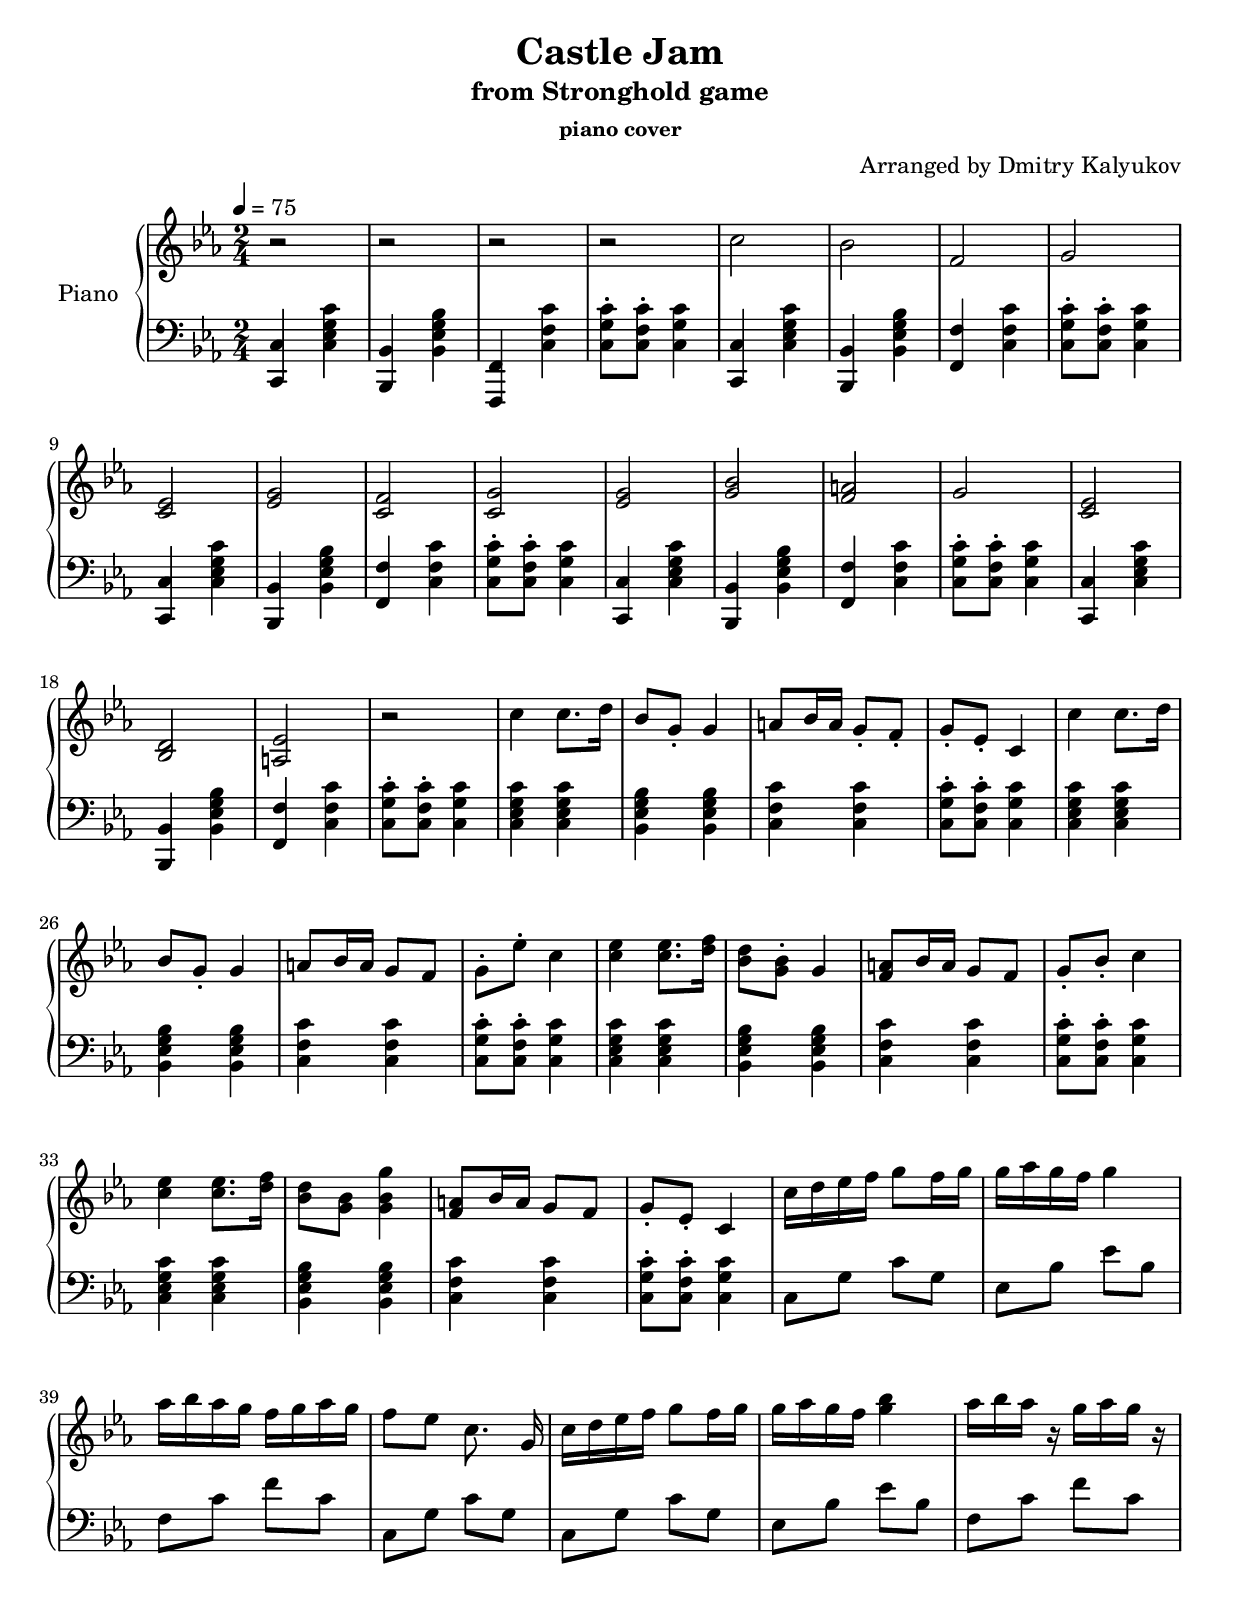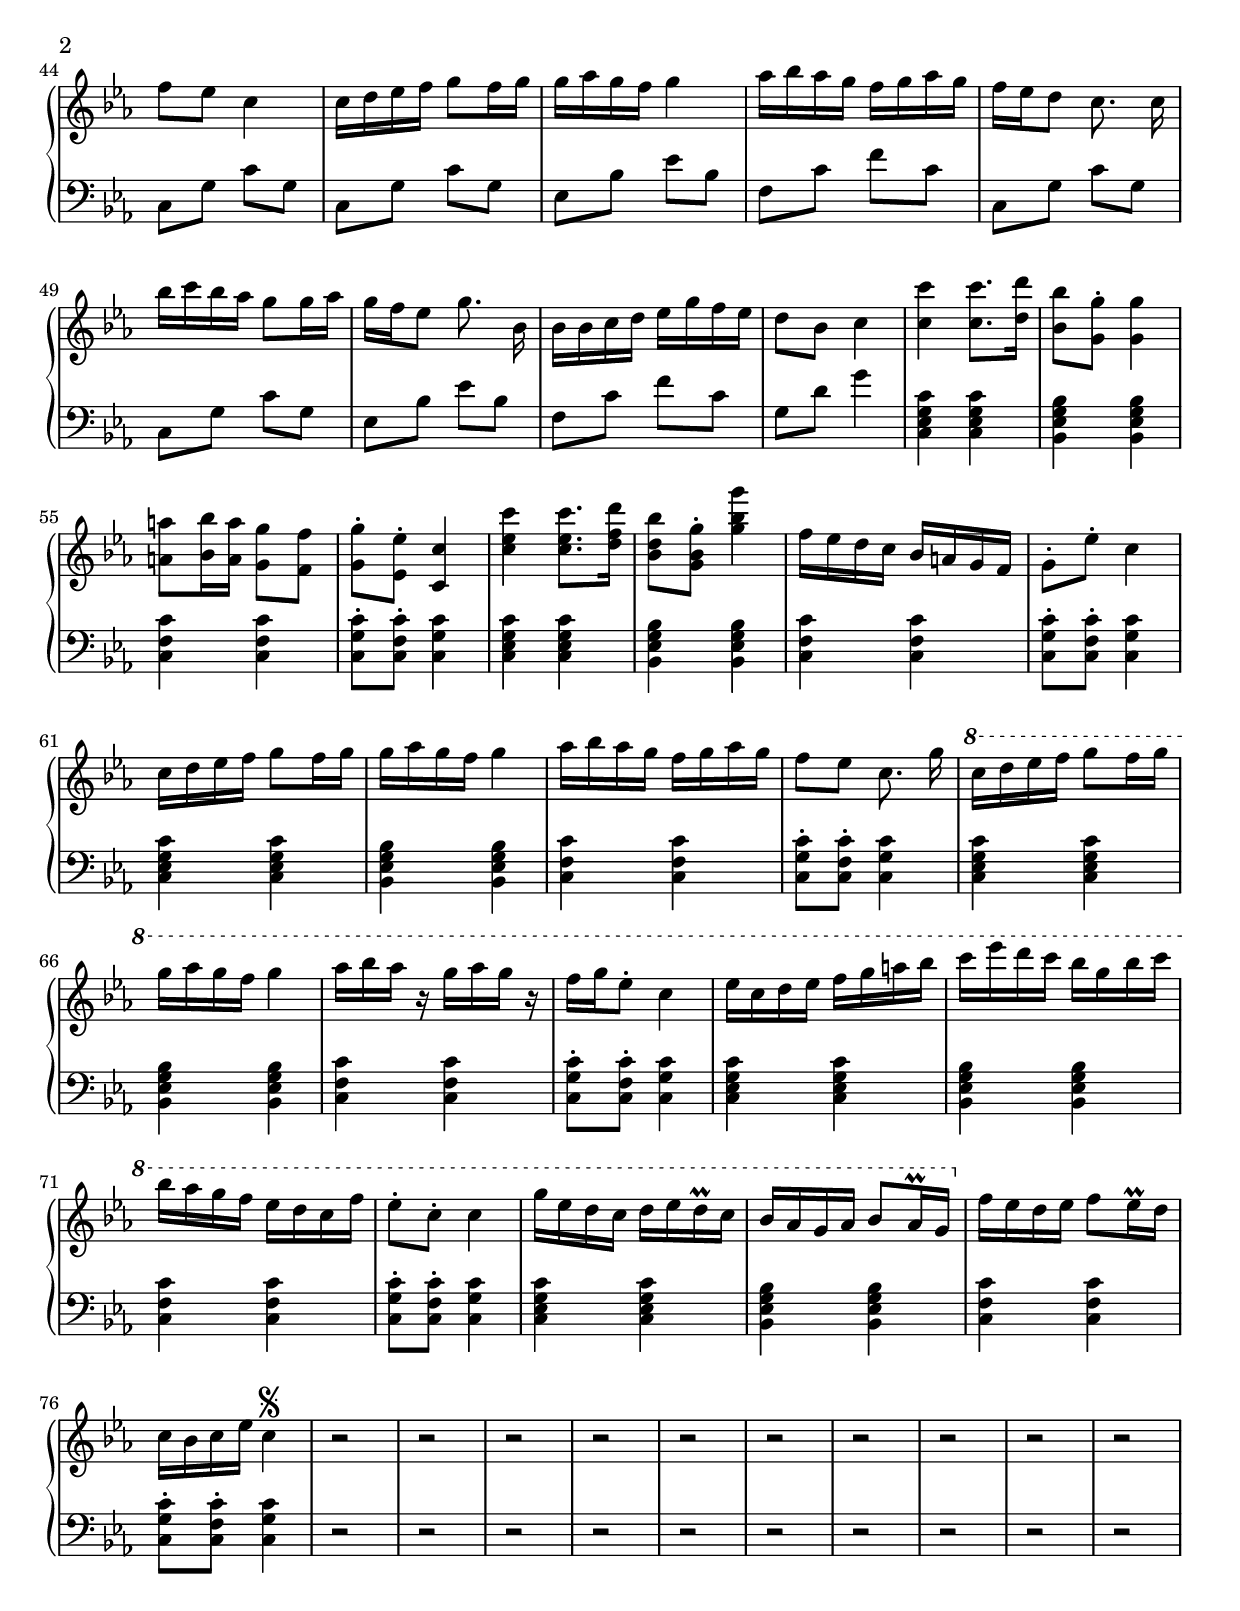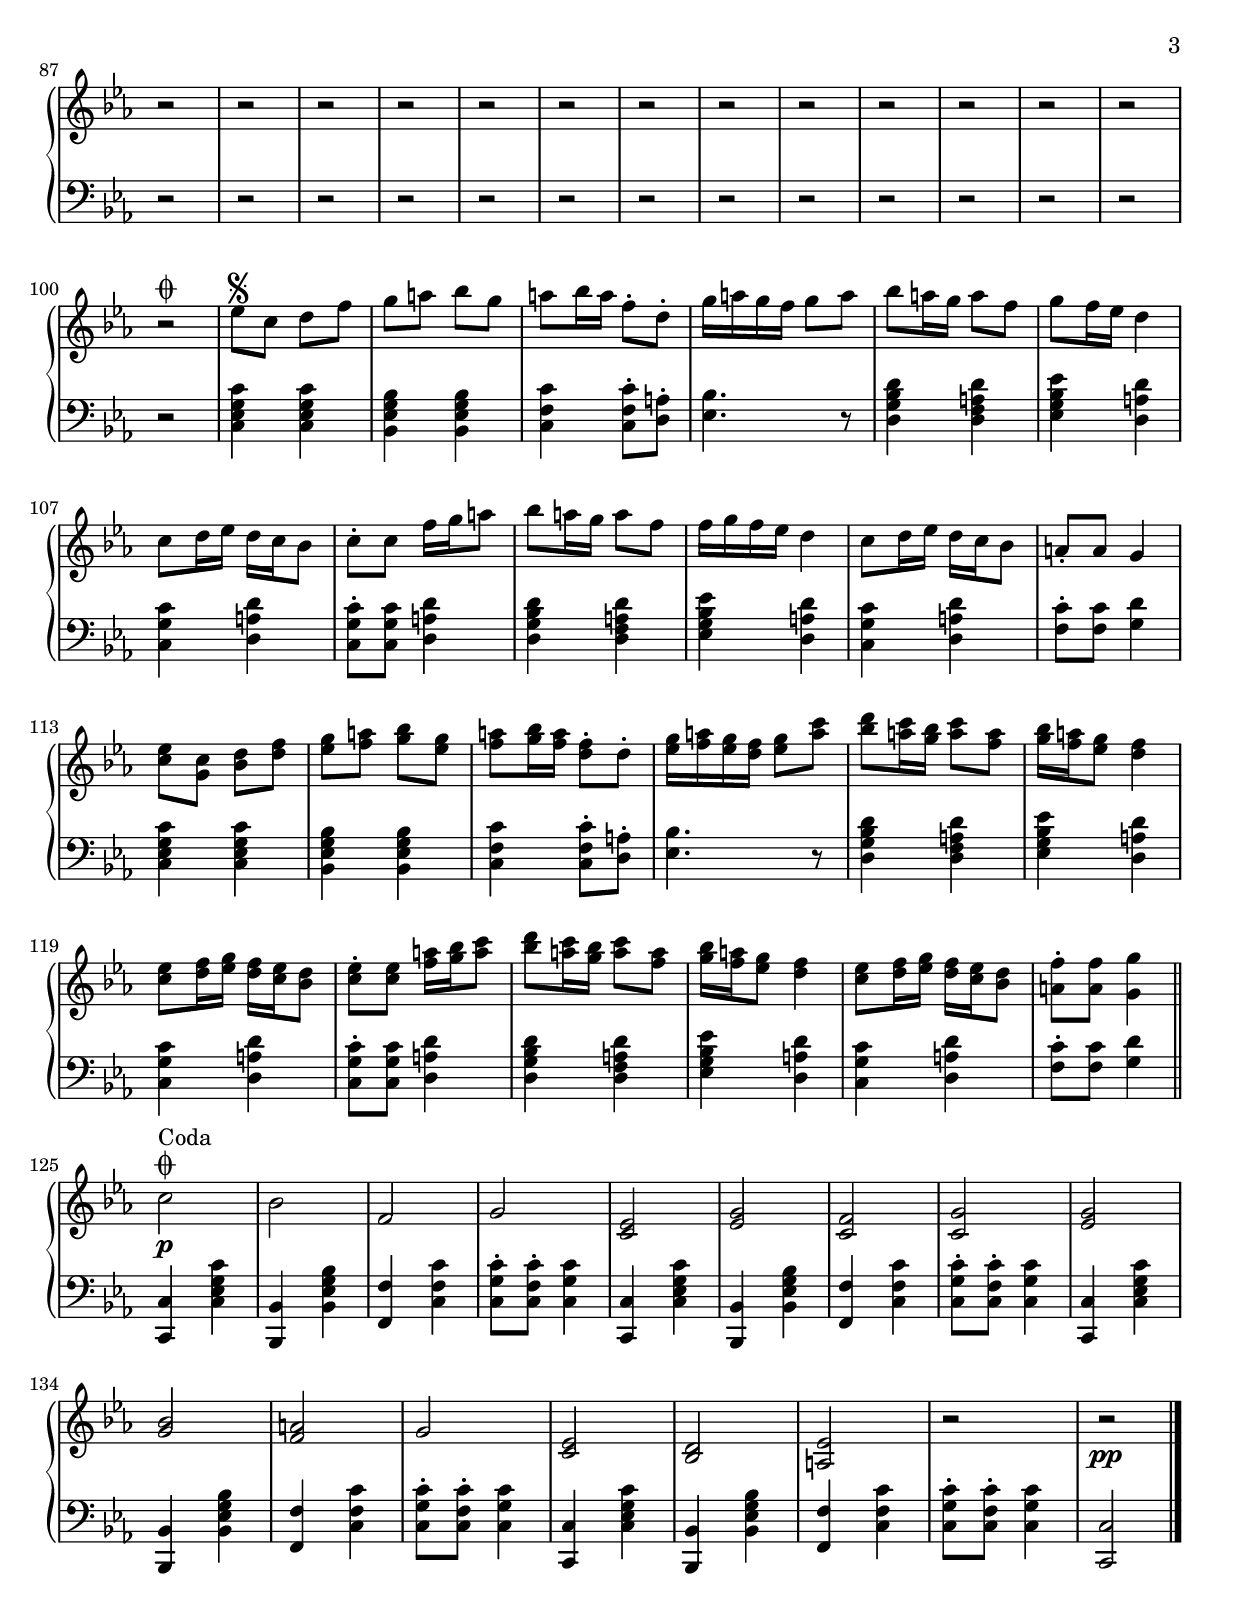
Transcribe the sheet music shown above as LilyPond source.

\version "2.20.0"

\header {
  title = "Castle Jam"
  subtitle = "from Stronghold game"
  subsubtitle = "piano cover"
  arranger = "Arranged by Dmitry Kalyukov"
  instruments = "piano"
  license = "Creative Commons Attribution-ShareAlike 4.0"
  status = "unfinished"
}

\paper {
  top-margin = 1.5\cm
  bottom-margin = 2\cm
}

upperIntro = \relative c'' {
  r2
  r2
  r2
  r2

  c2
  bes
  f
  g

  <c, ees>
  <ees g>
  <c f>
  <c g'>

  <ees g>
  <g bes>
  <f a>
  g

  <c, ees>
  <bes d>
  <a ees'>
  r2
}

lowerIntro = \relative c {
  <c, c'>4 <c' ees g c>
  <bes, bes'> <bes' ees g bes>
  <f, f'> <c'' f c'>
  <c g' c>8-. <c f c'>-. <c g' c>4

  \repeat unfold 4 {
    <c, c'>4 <c' ees g c>
    <bes, bes'> <bes' ees g bes>
    <f f'> <c' f c'>
    <c g' c>8-. <c f c'>-. <c g' c>4
  }
}


upperAa = \relative c'' {
  c4 c8. d16
  bes8 g-. g4
  a8 bes16 a g8-. f-.
  g8-. ees-. c4

  c'4 c8. d16
  bes8 g-. g4
  a8 bes16 a g8 f
  g8-. ees'-. c4

  <c ees>4 <c ees>8. <d f>16
  <bes d>8 <g bes>-. g4
  <f a>8 bes16 a g8 f
  g8-. bes-. c4

  <c ees>4 <c ees>8. <d f>16
  <bes d>8 <g bes> <g bes g'>4
  <f a>8 bes16 a g8 f
  g8-. ees-. c4
}

lowerAa = \relative c {
  \repeat unfold 4 {
    <c ees g c>4 <c ees g c>
    <bes ees g bes>4 <bes ees g bes>
    <c f c'>4 <c f c'>
    <c g' c>8-. <c f c'>-. <c g' c>4
  }
}


upperBa = \relative c'' {
  c16 d ees f g8 f16 g 
  g aes g f g4
  aes16 bes aes g f g aes g
  f8 ees \autoBeamOff c8. g16 \autoBeamOn

  c16 d ees f g8 f16 g 
  g aes g f <g bes>4
  aes16 bes aes r g aes g r
  f8 ees c4

  c16 d ees f g8 f16 g 
  g aes g f g4
  aes16 bes aes g f g aes g
  f16 ees d8 \autoBeamOff c8. c16 \autoBeamOn

  bes'16 c bes aes g8 g16 aes
  g f ees8 \autoBeamOff g8. bes,16 \autoBeamOn
  bes bes c d ees g f ees
  d8 bes c4
}


lowerBa = \relative c {
  \repeat unfold 3 {
    c8 g' c g
    ees bes' ees bes
    f c' f c
    c, g' c g
  }

  c,8 g' c g
  ees bes' ees bes
  f c' f c
  g d' g4
}


upperAb = \relative c'' {
  <c c'>4 <c c'>8. <d d'>16
  <bes bes'>8 <g g'>-. <g g'>4
  <a a'>8 <bes bes'>16 <a a'> <g g'>8 <f f'>
  <g g'>8-. <ees ees'>-. <c c'>4

  <c' ees c'>4 <c ees c'>8. <d f d'>16
  <bes d bes'>8 <g bes g'>-. <g' bes g'>4
  f16 ees d c bes a g f
  g8-. ees'-. c4
}

lowerAb = \relative c {
  \repeat unfold 2 {
    <c ees g c>4 <c ees g c>
    <bes ees g bes>4 <bes ees g bes>
    <c f c'>4 <c f c'>
    <c g' c>8-. <c f c'>-. <c g' c>4
  }
}

upperBb = \relative c'' {
  c16 d ees f g8 f16 g 
  g aes g f g4
  aes16 bes aes g f g aes g
  f8 ees \autoBeamOff c8. g'16 \autoBeamOn

  \ottava 1
  c16 d ees f g8 f16 g 
  g aes g f g4
  aes16 bes aes r g aes g r
  f16 g ees8-. c4

  ees16 c d ees f g a bes
  c ees d c bes g bes c
  bes aes g f ees d c f
  ees8-. c-. c4

  g'16 ees d c d ees d \prall c
  bes aes g aes bes8 aes16 \prall g
  \ottava 0
  f ees d ees f8 ees16 \prall d
  c bes c ees c4
}

lowerBb = \relative c {
  \repeat unfold 4 {
    <c ees g c>4 <c ees g c>
    <bes ees g bes>4 <bes ees g bes>
    <c f c'>4 <c f c'>
    <c g' c>8-. <c f c'>-. <c g' c>4
  }
}


upperC = \relative c'' {
  \segno

  ees8 c d f
  g a bes g
  a bes16 a f8-. d-.
  g16 a g f g8 a

  bes8 a16 g a8 f
  g f16 ees d4
  c8 d16 ees d c bes8
  c8-. c f16 g a8

  bes8 a16 g a8 f
  f16 g f ees d4
  c8 d16 ees d c bes8
  a8-. a g4

  <c ees>8 <g c> <bes d> <d f>
  <ees g> <f a> <g bes> <ees g>
  <f a> <g bes>16 <f a> <d f>8-. d-.
  <ees g>16 <f a> <ees g> <d f> <ees g>8 <a c>

  <bes d>8 <a c>16 <g bes> <a c>8 <f a>
  <g bes>16 <f a> <ees g>8 <d f>4
  <c ees>8 <d f>16 <ees g> <d f> <c ees> <bes d>8
  <c ees>8-. <c ees> <f a>16 <g bes> <a c>8

  <bes d>8 <a c>16 <g bes> <a c>8 <f a>
  <g bes>16 <f a> <ees g>8 <d f>4
  <c ees>8 <d f>16 <ees g> <d f> <c ees> <bes d>8
  <a f'>8-. <a f'> <g g'>4
}

lowerC = \relative c {
  \repeat unfold 2 {
    <c ees g c>4 <c ees g c>
    <bes ees g bes> <bes ees g bes>
    <c f c'>4 <c f c'>8-. <d a'>-.
    <ees bes'>4. r8

    <d g bes d>4 <d f a d>
    <ees g bes ees> <d a' d>
    <c g' c> <d a' d>
    <c g' c>8-. <c g' c> <d a' d>4

    <d g bes d>4 <d f a d>
    <ees g bes ees> <d a' d>
    <c g' c> <d a' d>
    <f c'>8-. <f c'> <g d'>4
  }
}


upperD = \relative c'' {
  \repeat unfold 2 {
    \tuplet 3/2 {g16-2 aes bes} \tuplet 3/2 {c bes aes}
  }
  <ees g>8 f-1 <g bes>4

  \ottava 1
  \repeat unfold 2 {
    \tuplet 3/2 {g'16-1 aes bes} \tuplet 3/2 {c bes aes}
  }
  g8-1-. ees-2-. c4
  \ottava 0

  \repeat unfold 2 {
    \tuplet 3/2 {g16-2 aes bes} \tuplet 3/2 {c bes g}
  }
  <ees g>8 ees'-. <g, bes>4

  \ottava 1
  \tuplet 3/2 {g'16-1 aes bes} \tuplet 3/2 {c-1 d-2 ees}
  \tuplet 3/2 {d-2 c-1 bes-4} \tuplet 3/2 {aes-3 g f}
  ees8-3-. d-. c4
  \ottava 0

  \tuplet 3/2 {d16-1 ees f-1} \tuplet 3/2 {g aes bes->}
  \tuplet 3/2 {aes16 g f} \tuplet 3/2 {ees-4 d c}
  bes8-1 c-. \autoBeamOff ees8. c'16-1 \autoBeamOn

  \ottava 1
  \tuplet 3/2 {g'16-4 aes g} \tuplet 3/2 {f-3 ees d}
  \tuplet 3/2 {f16-4 g f} \tuplet 3/2 {ees d f}
  ees8-3-. g,-1-. c4
  \ottava 0

  \repeat unfold 2 {
    \tuplet 3/2 {g,16-1 aes bes} \tuplet 3/2 {c bes aes}
  }
  \repeat unfold 2 {
    \tuplet 3/2 {d16-1 ees f} \tuplet 3/2 {g f ees}
  }

  \ottava 1
  \tuplet 3/2 {g16-1 aes bes} \tuplet 3/2 {c-1 d ees}
  \tuplet 3/2 {f16 g f} \tuplet 3/2 {ees d c}
  f8-.-4 g-. c,4 
  ^"D.S. al Coda"
  \ottava 0
}

lowerD = \relative c {
  \repeat unfold 4 {
    <c ees g c>4 <c ees g c>
    <bes ees g bes>4 <bes ees g bes>
    <c f c'>4 <c f c'>
    <c g' c>8-. <c f c'>-. <c g' c>4
  }
}

upperCoda = \relative c'' {
  \coda

  c2 \p
  bes
  f
  g

  <c, ees>
  <ees g>
  <c f>
  <c g'>

  <ees g>
  <g bes>
  <f a>
  g

  <c, ees>
  <bes d>
  <a ees'>
  r2

  r2 \pp
}

lowerCoda = \relative c {
  \repeat unfold 4 {
    <c, c'>4 <c' ees g c>
    <bes, bes'> <bes' ees g bes>
    <f f'> <c' f c'>
    <c g' c>8-. <c f c'>-. <c g' c>4
  }

  <c, c'>2
}


upper = \relative c'' {
  \clef treble
  \time 2/4
  \key c \minor
  \tempo 4 = 75

  \upperIntro
  \upperAa
  \upperBa
  \upperAb
  \upperBb

  \segno

  \repeat unfold 23 {r2}
  r2
  \coda

  \upperC

  \bar "||"
  \break

  \coda^"Coda"
  \upperCoda

  \bar "|."
}

lower = \relative c {
  \clef bass
  \time 2/4
  \key c \minor

  \lowerIntro
  \lowerAa
  \lowerBa
  \lowerAb
  \lowerBb

  \repeat unfold 23 {r2}
  r2

  \lowerC
  \lowerCoda
}

\score {
  \new PianoStaff <<
    \set PianoStaff.instrumentName = "Piano"
    \new Staff = "upper" \upper
    \new Staff = "lower" \lower
  >>
  \layout { }
  \midi { }
}
